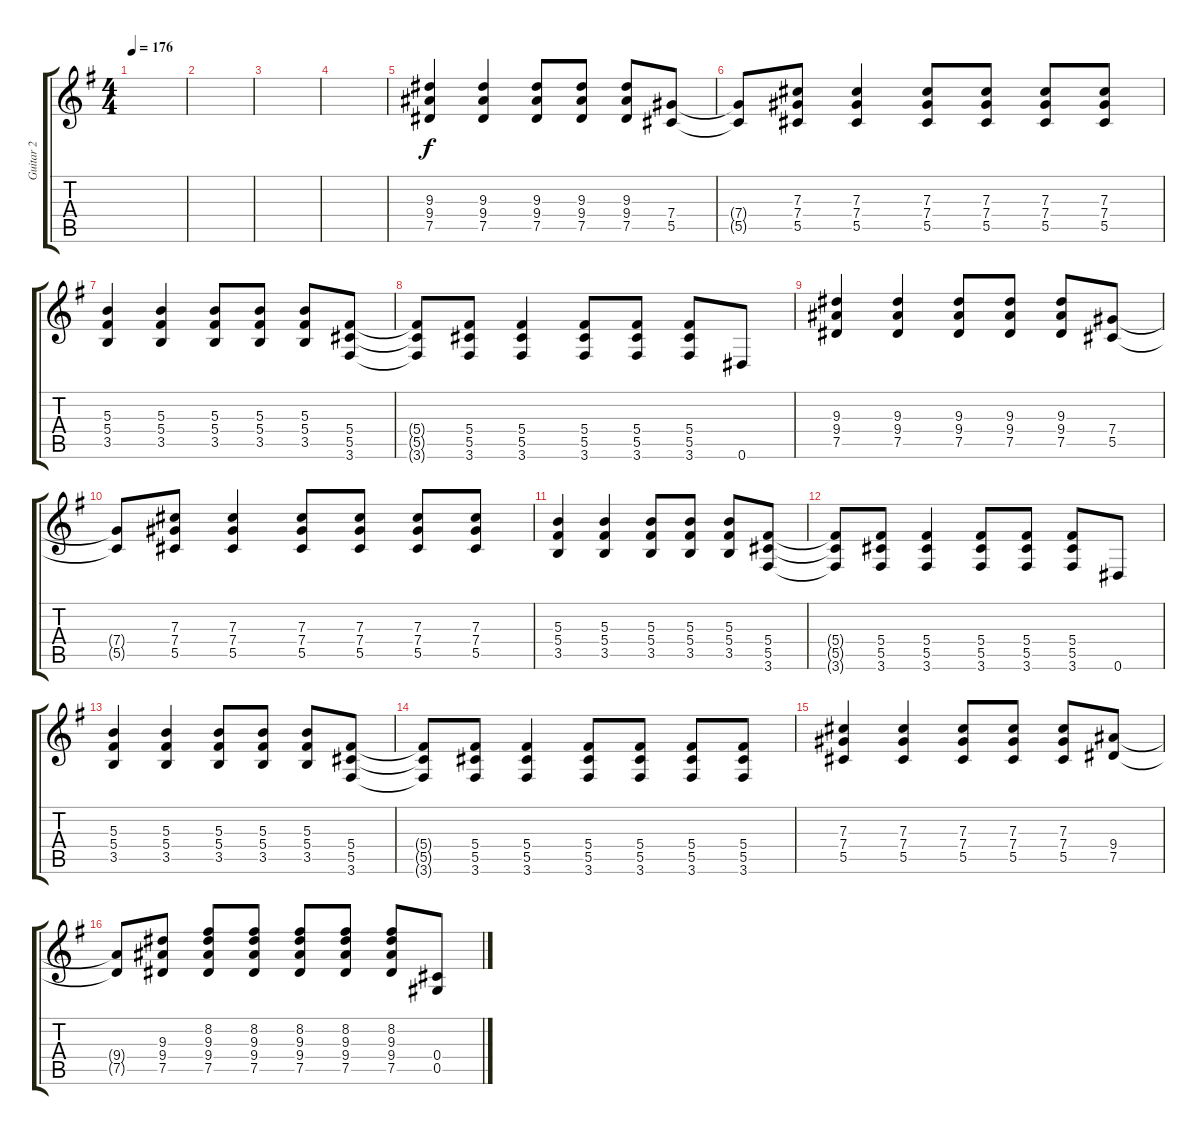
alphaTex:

\track ("Guitar 2" "Guitar 2") {instrument overdrivenguitar}
\staff {score tabs}
\tuning (Eb4 Bb3 Gb3 Db3 Ab2 Eb2) {hide}
\ts (4 4)
\tempo 176
\clef g2
\ks g
|
|
|
|
(9.3 9.4 7.5).4 (9.3 9.4 7.5).4 (9.3 9.4 7.5).8 (9.3 9.4 7.5).8 (9.3 9.4 7.5).8 (7.4 5.5).8 |
(7.4{t} 5.5{t}).8 (7.3 7.4 5.5).8 (7.3 7.4 5.5).4 (7.3 7.4 5.5).8 (7.3 7.4 5.5).8 (7.3 7.4 5.5).8 (7.3 7.4 5.5).8 |
(5.3 5.4 3.5).4 (5.3 5.4 3.5).4 (5.3 5.4 3.5).8 (5.3 5.4 3.5).8 (5.3 5.4 3.5).8 (5.4 5.5 3.6).8 |
(5.4{t} 5.5{t} 3.6{t}).8 (5.4 5.5 3.6).8 (5.4 5.5 3.6).4 (5.4 5.5 3.6).8 (5.4 5.5 3.6).8 (5.4 5.5 3.6).8 0.6.8 |
(9.3 9.4 7.5).4 (9.3 9.4 7.5).4 (9.3 9.4 7.5).8 (9.3 9.4 7.5).8 (9.3 9.4 7.5).8 (7.4 5.5).8 |
(7.4{t} 5.5{t}).8 (7.3 7.4 5.5).8 (7.3 7.4 5.5).4 (7.3 7.4 5.5).8 (7.3 7.4 5.5).8 (7.3 7.4 5.5).8 (7.3 7.4 5.5).8 |
(5.3 5.4 3.5).4 (5.3 5.4 3.5).4 (5.3 5.4 3.5).8 (5.3 5.4 3.5).8 (5.3 5.4 3.5).8 (5.4 5.5 3.6).8 |
(5.4{t} 5.5{t} 3.6{t}).8 (5.4 5.5 3.6).8 (5.4 5.5 3.6).4 (5.4 5.5 3.6).8 (5.4 5.5 3.6).8 (5.4 5.5 3.6).8 0.6.8 |
(5.3 5.4 3.5).4 (5.3 5.4 3.5).4 (5.3 5.4 3.5).8 (5.3 5.4 3.5).8 (5.3 5.4 3.5).8 (5.4 5.5 3.6).8 |
(5.4{t} 5.5{t} 3.6{t}).8 (5.4 5.5 3.6).8 (5.4 5.5 3.6).4 (5.4 5.5 3.6).8 (5.4 5.5 3.6).8 (5.4 5.5 3.6).8 (5.4 5.5 3.6).8 |
(7.3 7.4 5.5).4 (7.3 7.4 5.5).4 (7.3 7.4 5.5).8 (7.3 7.4 5.5).8 (7.3 7.4 5.5).8 (9.4 7.5).8 |
(9.4{t} 7.5{t}).8 (9.3 9.4 7.5).8 (8.2 9.3 9.4 7.5).8 (8.2 9.3 9.4 7.5).8 (8.2 9.3 9.4 7.5).8 (8.2 9.3 9.4 7.5).8 (8.2 9.3 9.4 7.5).8 (0.4 0.5).8
